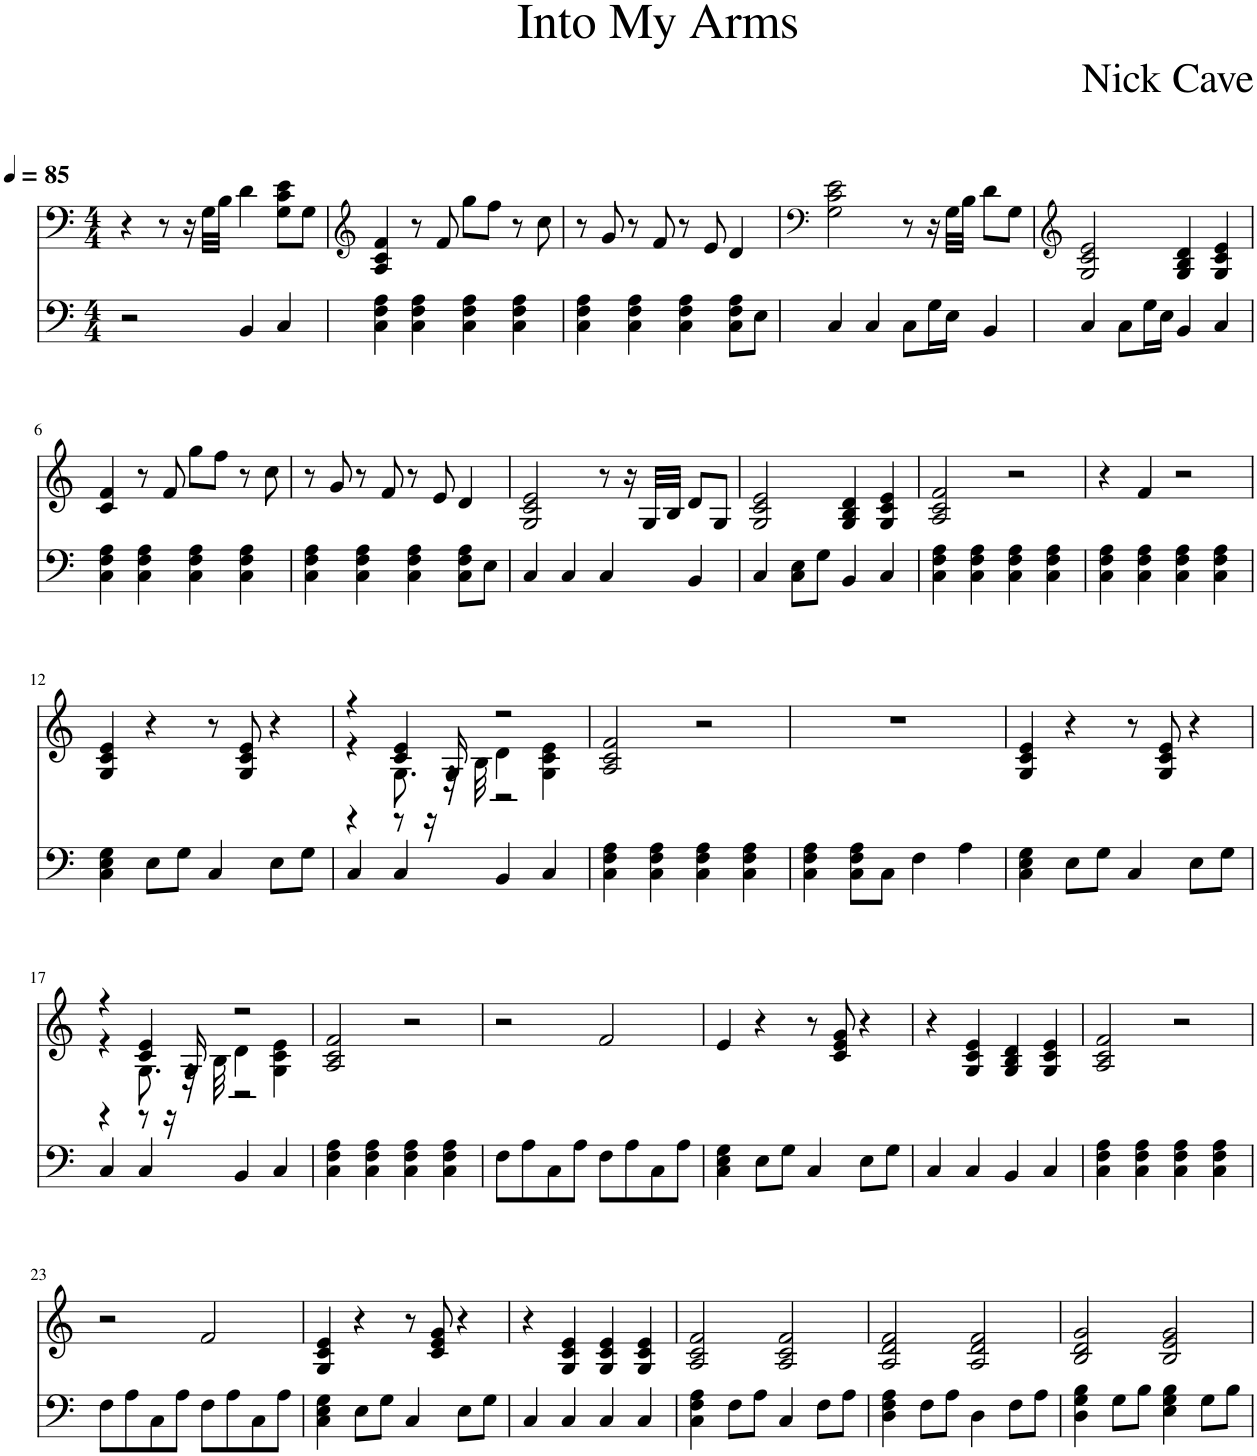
**kern	**kern
*part2	*part1
*staff2	*staff1
*I"Piano, Instrument 15	*I"Piano, Grand Piano
*I'Pno	*I'Pno
*clefF4	*clefF4
*k[]	*k[]
*M4/4	*M4/4
*MM85	*MM85
=1	=1
2r	4r
.	8r
.	16r
.	32G\LLL
.	32B\JJJ
4BB/	4d\
4C/	8G\ 8c\ 8e\L
.	8G\J
=2	=2
*	*clefG2
4C\ 4F\ 4A\	4A/ 4c/ 4f/
4C\ 4F\ 4A\	8r
.	8f/
4C\ 4F\ 4A\	8gg\L
.	8ff\J
4C\ 4F\ 4A\	8r
.	8cc\
=3	=3
4C\ 4F\ 4A\	8r
.	8g/
4C\ 4F\ 4A\	8r
.	8f/
4C\ 4F\ 4A\	8r
.	8e/
8C\ 8F\ 8A\L	4d/
8E\J	.
=4	=4
*	*clefF4
4C/	2G\ 2c\ 2e\
4C/	.
8C\L	8r
16G\L	16r
16E\JJ	32G\LLL
.	32B\JJJ
4BB/	8d\L
.	8G\J
=5	=5
*	*clefG2
4C/	2G/ 2c/ 2e/
8C\L	.
16G\L	.
16E\JJ	.
4BB/	4G/ 4B/ 4d/
4C/	4G/ 4c/ 4e/
!!LO:LB:g=z
=6	=6
4C\ 4F\ 4A\	4c/ 4f/
4C\ 4F\ 4A\	8r
.	8f/
4C\ 4F\ 4A\	8gg\L
.	8ff\J
4C\ 4F\ 4A\	8r
.	8cc\
=7	=7
4C\ 4F\ 4A\	8r
.	8g/
4C\ 4F\ 4A\	8r
.	8f/
4C\ 4F\ 4A\	8r
.	8e/
8C\ 8F\ 8A\L	4d/
8E\J	.
=8	=8
4C/	2G/ 2c/ 2e/
4C/	.
4C/	8r
.	16r
.	32G/LLL
.	32B/JJJ
4BB/	8d/L
.	8G/J
=9	=9
4C/	2G/ 2c/ 2e/
8C\ 8E\L	.
8G\J	.
4BB/	4G/ 4B/ 4d/
4C/	4G/ 4c/ 4e/
=10	=10
4C\ 4F\ 4A\	2A/ 2c/ 2f/
4C\ 4F\ 4A\	.
4C\ 4F\ 4A\	2r
4C\ 4F\ 4A\	.
=11	=11
4C\ 4F\ 4A\	4r
4C\ 4F\ 4A\	4f/
4C\ 4F\ 4A\	2r
4C\ 4F\ 4A\	.
!!LO:LB:g=z
=12	=12
4C\ 4E\ 4G\	4G/ 4c/ 4e/
8E\L	4r
8G\J	.
4C/	8r
.	8G/ 8c/ 8e/
8E\L	4r
8G\J	.
=13	=13
*	*^
*	*	*^
4C/	4r	4r	4r
4C/	4c/ 4e/	8.G\	8r
.	.	.	16r
.	.	32r	16G/
.	.	32B\	.
4BB/	2r	4d\	2r
4C/	.	4G\ 4c\ 4e\	.
*	*v	*v	*v
=14	=14
4C\ 4F\ 4A\	2A/ 2c/ 2f/
4C\ 4F\ 4A\	.
4C\ 4F\ 4A\	2r
4C\ 4F\ 4A\	.
=15	=15
4C\ 4F\ 4A\	1r
8C\ 8F\ 8A\L	.
8C\J	.
4F\	.
4A\	.
=16	=16
4C\ 4E\ 4G\	4G/ 4c/ 4e/
8E\L	4r
8G\J	.
4C/	8r
.	8G/ 8c/ 8e/
8E\L	4r
8G\J	.
!!LO:LB:g=z
=17	=17
*	*^
*	*	*^
4C/	4r	4r	4r
4C/	4c/ 4e/	8.G\	8r
.	.	.	16r
.	.	32r	16G/
.	.	32B\	.
4BB/	2r	4d\	2r
4C/	.	4G\ 4c\ 4e\	.
*	*v	*v	*v
=18	=18
4C\ 4F\ 4A\	2A/ 2c/ 2f/
4C\ 4F\ 4A\	.
4C\ 4F\ 4A\	2r
4C\ 4F\ 4A\	.
=19	=19
8F\L	2r
8A\	.
8C\	.
8A\J	.
8F\L	2f/
8A\	.
8C\	.
8A\J	.
=20	=20
4C\ 4E\ 4G\	4e/
8E\L	4r
8G\J	.
4C/	8r
.	8c/ 8e/ 8g/
8E\L	4r
8G\J	.
=21	=21
4C/	4r
4C/	4G/ 4c/ 4e/
4BB/	4G/ 4B/ 4d/
4C/	4G/ 4c/ 4e/
=22	=22
4C\ 4F\ 4A\	2A/ 2c/ 2f/
4C\ 4F\ 4A\	.
4C\ 4F\ 4A\	2r
4C\ 4F\ 4A\	.
!!LO:LB:g=z
=23	=23
8F\L	2r
8A\	.
8C\	.
8A\J	.
8F\L	2f/
8A\	.
8C\	.
8A\J	.
=24	=24
4C\ 4E\ 4G\	4G/ 4c/ 4e/
8E\L	4r
8G\J	.
4C/	8r
.	8c/ 8e/ 8g/
8E\L	4r
8G\J	.
=25	=25
4C/	4r
4C/	4G/ 4c/ 4e/
4C/	4G/ 4c/ 4e/
4C/	4G/ 4c/ 4e/
=26	=26
4C\ 4F\ 4A\	2A/ 2c/ 2f/
8F\L	.
8A\J	.
4C/	2A/ 2c/ 2f/
8F\L	.
8A\J	.
=27	=27
4D\ 4F\ 4A\	2A/ 2d/ 2f/
8F\L	.
8A\J	.
4D\	2A/ 2d/ 2f/
8F\L	.
8A\J	.
=28	=28
4D\ 4G\ 4B\	2B/ 2d/ 2g/
8G\L	.
8B\J	.
4E\ 4G\ 4B\	2B/ 2e/ 2g/
8G\L	.
8B\J	.
=	=
*-	*-
